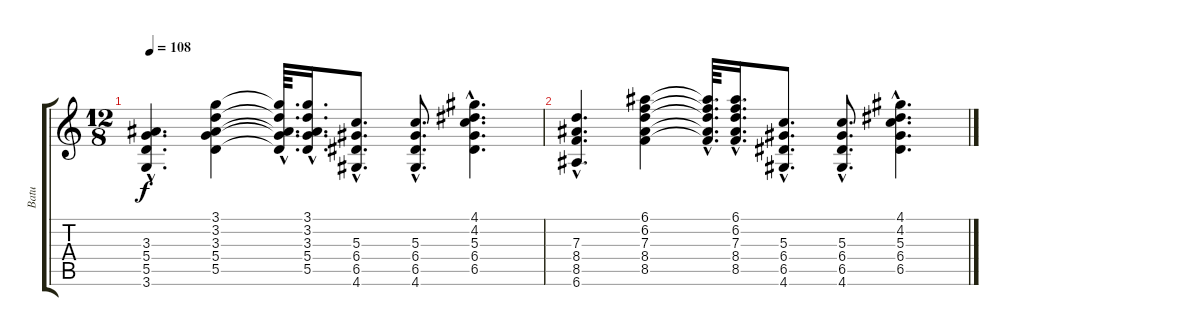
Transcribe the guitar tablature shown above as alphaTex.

\track ("Batu" "Batu") {instrument acousticguitarsteel}
\staff {score tabs}
\tuning (E4 B3 G3 D3 A2 E2) {hide}
\ts (12 8)
\tempo 108
\clef g2
\ks c
(3.3{hac} 5.4{hac} 5.5{hac} 3.6{hac}).4{d dy f} (3.1 3.2 3.3 5.4 5.5).4 (3.1{hac t} 3.2{hac t} 3.3{hac t} 5.4{hac t} 5.5{hac t}).64{d} (3.1{hac} 3.2{hac} 3.3{hac} 5.4{hac} 5.5{hac}).16{d} (5.3{hac} 6.4{hac} 6.5{hac} 4.6{hac}).8{d} (5.3{hac} 6.4{hac} 6.5{hac} 4.6{hac}).8{d} (4.1{hac} 4.2{hac} 5.3{hac} 6.4{hac} 6.5{hac}).4{d} |
(7.3{hac} 8.4{hac} 8.5{hac} 6.6{hac}).4{d} (6.1 6.2 7.3 8.4 8.5).4 (6.1{hac t} 6.2{hac t} 7.3{hac t} 8.4{hac t} 8.5{hac t}).64{d} (6.1{hac} 6.2{hac} 7.3{hac} 8.4{hac} 8.5{hac}).16{d} (5.3{hac} 6.4{hac} 6.5{hac} 4.6{hac}).8{d} (5.3{hac} 6.4{hac} 6.5{hac} 4.6{hac}).8{d} (4.1{hac} 4.2{hac} 5.3{hac} 6.4{hac} 6.5{hac}).4{d}
